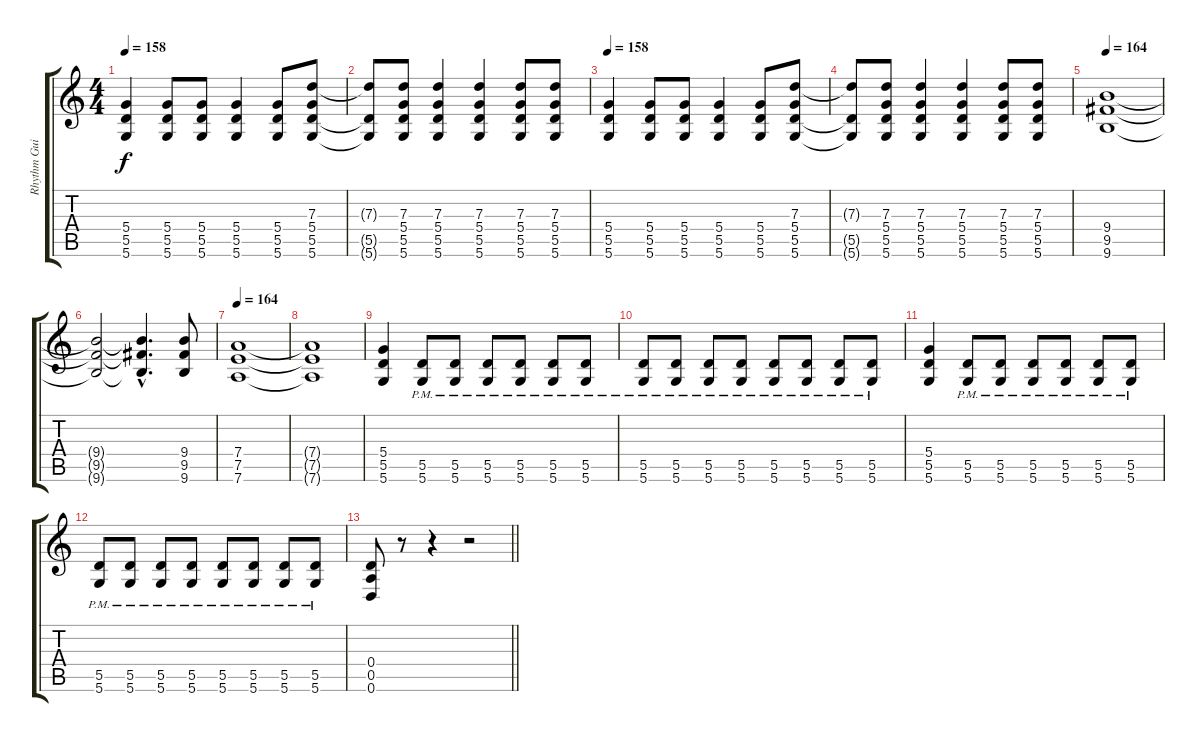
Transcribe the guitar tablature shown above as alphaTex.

\track ("Rhythm Guitar" "Rhythm Gui") {instrument distortionguitar}
\staff {score tabs}
\tuning (E4 B3 G3 D3 A2 D2) {hide}
\ts (4 4)
\tempo 158
\clef g2
\ks c
(5.4 5.5 5.6).4{dy f instrument acousticguitarsteel} (5.4 5.5 5.6).8 (5.4 5.5 5.6).8 (5.4 5.5 5.6).4 (5.4 5.5 5.6).8 (7.3 5.4 5.5 5.6).8 |
(7.3{t} 5.5{t} 5.6{t}).8 (7.3 5.4 5.5 5.6).8 (7.3 5.4 5.5 5.6).4 (7.3 5.4 5.5 5.6).4 (7.3 5.4 5.5 5.6).8 (7.3 5.4 5.5 5.6).8 |
\tempo 158
(5.4 5.5 5.6).4{instrument acousticguitarsteel} (5.4 5.5 5.6).8 (5.4 5.5 5.6).8 (5.4 5.5 5.6).4 (5.4 5.5 5.6).8 (7.3 5.4 5.5 5.6).8 |
(7.3{t} 5.5{t} 5.6{t}).8 (7.3 5.4 5.5 5.6).8 (7.3 5.4 5.5 5.6).4 (7.3 5.4 5.5 5.6).4 (7.3 5.4 5.5 5.6).8 (7.3 5.4 5.5 5.6).8 |
\tempo 164
(9.4 9.5 9.6).1{instrument distortionguitar} |
(9.4{t} 9.5{t} 9.6{t}).2 (9.4{hac t} 9.5{hac t} 9.6{hac t}).4{d} (9.4 9.5 9.6).8 |
\tempo 164
(7.4 7.5 7.6).1 |
(7.4{t} 7.5{t} 7.6{t}).1 |
(5.4 5.5 5.6).4 (5.5{pm} 5.6{pm}).8 (5.5{pm} 5.6{pm}).8 (5.5{pm} 5.6{pm}).8 (5.5{pm} 5.6{pm}).8 (5.5{pm} 5.6{pm}).8 (5.5{pm} 5.6{pm}).8 |
(5.5{pm} 5.6{pm}).8 (5.5{pm} 5.6{pm}).8 (5.5{pm} 5.6{pm}).8 (5.5{pm} 5.6{pm}).8 (5.5{pm} 5.6{pm}).8 (5.5{pm} 5.6{pm}).8 (5.5{pm} 5.6{pm}).8 (5.5{pm} 5.6{pm}).8 |
(5.4 5.5 5.6).4 (5.5{pm} 5.6{pm}).8 (5.5{pm} 5.6{pm}).8 (5.5{pm} 5.6{pm}).8 (5.5{pm} 5.6{pm}).8 (5.5{pm} 5.6{pm}).8 (5.5{pm} 5.6{pm}).8 |
(5.5{pm} 5.6{pm}).8 (5.5{pm} 5.6{pm}).8 (5.5{pm} 5.6{pm}).8 (5.5{pm} 5.6{pm}).8 (5.5{pm} 5.6{pm}).8 (5.5{pm} 5.6{pm}).8 (5.5{pm} 5.6{pm}).8 (5.5{pm} 5.6{pm}).8 |
\barLineRight lightlight
(0.4 0.5 0.6).8 r.8 r.4 r.2
